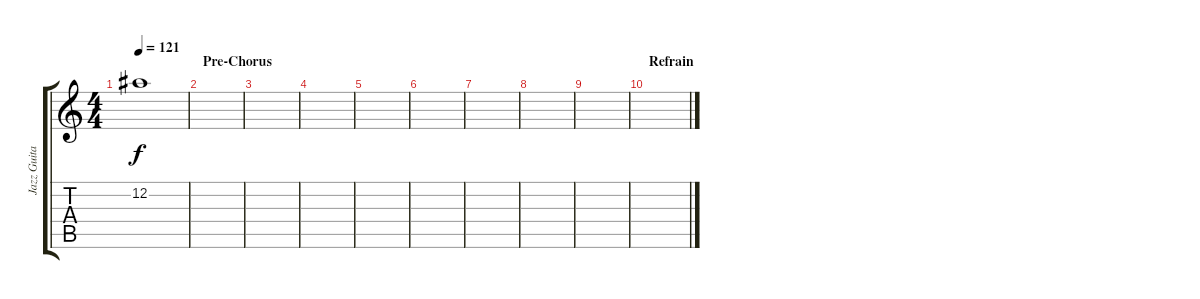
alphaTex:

\track ("Jazz Guitar Fills" "Jazz Guita") {instrument electricguitarjazz}
\staff {score tabs}
\tuning (Eb4 Bb3 Gb3 Db3 Ab2 Eb2) {hide}
\ts (4 4)
\tempo 121
\clef g2
\ks c
12.2{t}.1{dy f} |
\section ("" "Pre-Chorus")
|
|
|
|
|
|
|
|
\section ("" "Refrain")
